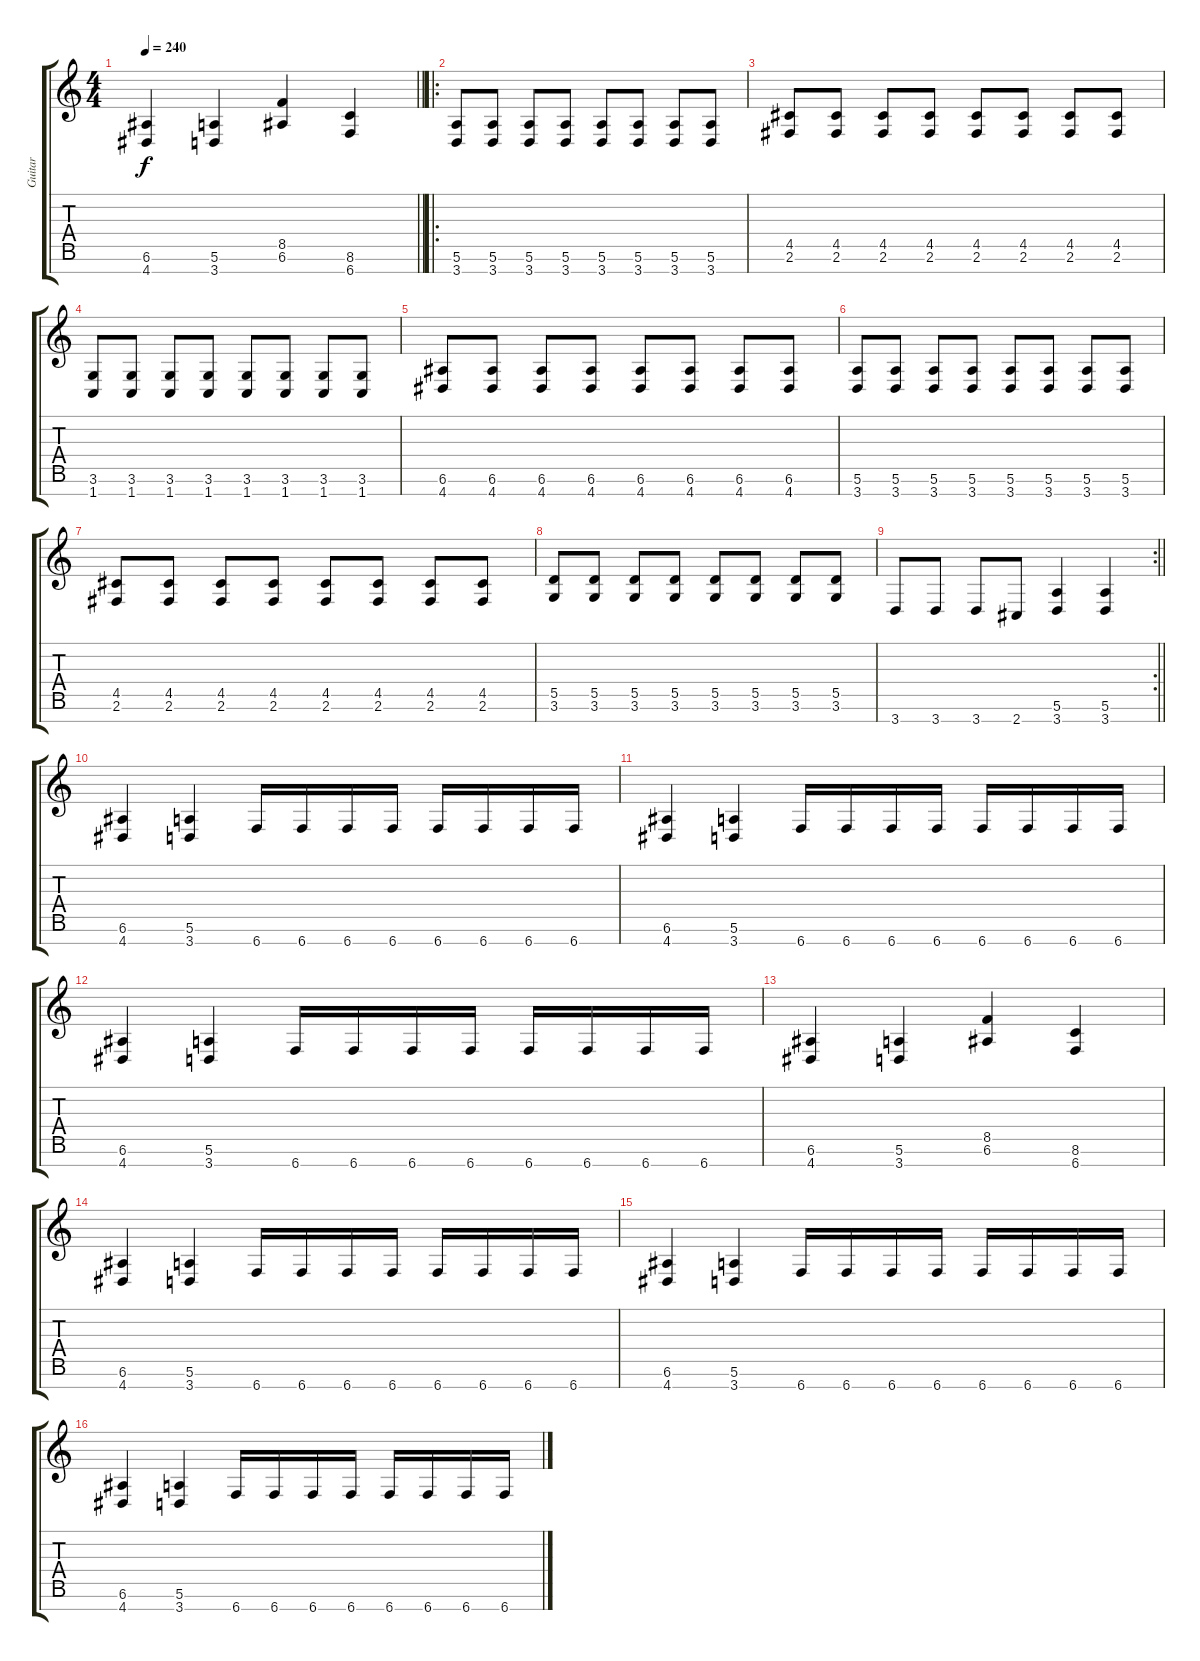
\track ("Guitar" "Guitar") {instrument distortionguitar}
\staff {score tabs}
\tuning (E4 B3 G3 D3 A2 E2 B1) {hide}
\ts (4 4)
\tempo 240
\clef g2
\barLineRight lightlight
\ks c
(6.6 4.7).4{dy f} (5.6 3.7).4 (8.5 6.6).4 (8.6 6.7).4 |
\ro
(5.6 3.7).8 (5.6 3.7).8 (5.6 3.7).8 (5.6 3.7).8 (5.6 3.7).8 (5.6 3.7).8 (5.6 3.7).8 (5.6 3.7).8 |
(4.5 2.6).8 (4.5 2.6).8 (4.5 2.6).8 (4.5 2.6).8 (4.5 2.6).8 (4.5 2.6).8 (4.5 2.6).8 (4.5 2.6).8 |
(3.6 1.7).8 (3.6 1.7).8 (3.6 1.7).8 (3.6 1.7).8 (3.6 1.7).8 (3.6 1.7).8 (3.6 1.7).8 (3.6 1.7).8 |
(6.6 4.7).8 (6.6 4.7).8 (6.6 4.7).8 (6.6 4.7).8 (6.6 4.7).8 (6.6 4.7).8 (6.6 4.7).8 (6.6 4.7).8 |
(5.6 3.7).8 (5.6 3.7).8 (5.6 3.7).8 (5.6 3.7).8 (5.6 3.7).8 (5.6 3.7).8 (5.6 3.7).8 (5.6 3.7).8 |
(4.5 2.6).8 (4.5 2.6).8 (4.5 2.6).8 (4.5 2.6).8 (4.5 2.6).8 (4.5 2.6).8 (4.5 2.6).8 (4.5 2.6).8 |
(5.5 3.6).8 (5.5 3.6).8 (5.5 3.6).8 (5.5 3.6).8 (5.5 3.6).8 (5.5 3.6).8 (5.5 3.6).8 (5.5 3.6).8 |
\rc 2
\barLineRight lightlight
3.7.8 3.7.8 3.7.8 2.7.8 (5.6 3.7).4 (5.6 3.7).4 |
(6.6 4.7).4 (5.6 3.7).4 6.7.16 6.7.16 6.7.16 6.7.16 6.7.16 6.7.16 6.7.16 6.7.16 |
(6.6 4.7).4 (5.6 3.7).4 6.7.16 6.7.16 6.7.16 6.7.16 6.7.16 6.7.16 6.7.16 6.7.16 |
(6.6 4.7).4 (5.6 3.7).4 6.7.16 6.7.16 6.7.16 6.7.16 6.7.16 6.7.16 6.7.16 6.7.16 |
(6.6 4.7).4 (5.6 3.7).4 (8.5 6.6).4 (8.6 6.7).4 |
(6.6 4.7).4 (5.6 3.7).4 6.7.16 6.7.16 6.7.16 6.7.16 6.7.16 6.7.16 6.7.16 6.7.16 |
(6.6 4.7).4 (5.6 3.7).4 6.7.16 6.7.16 6.7.16 6.7.16 6.7.16 6.7.16 6.7.16 6.7.16 |
(6.6 4.7).4 (5.6 3.7).4 6.7.16 6.7.16 6.7.16 6.7.16 6.7.16 6.7.16 6.7.16 6.7.16
